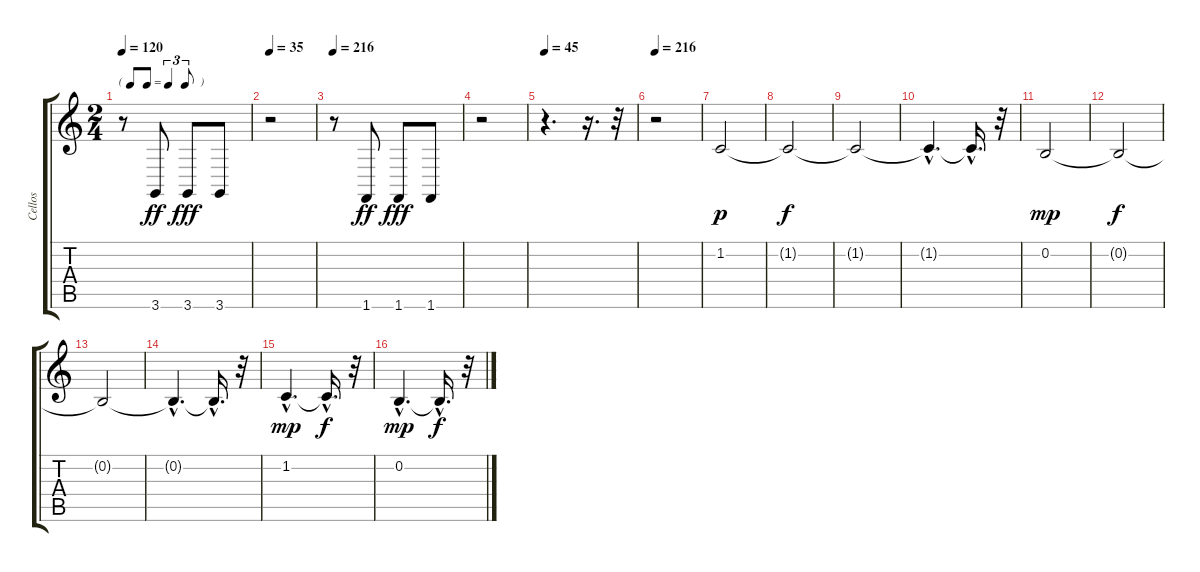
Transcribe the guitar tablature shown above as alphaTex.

\track ("Cellos" "Cellos") {instrument stringensemble1}
\staff {score tabs}
\tuning (E4 B3 G3 D3 A2 E2) {hide}
\ts (2 4)
\tf triplet8th
\tempo 120
\tempo 212
\tempo 120
\clef g2
\ks c
r.8{dy ff instrument stringensemble1} 3.6.8 3.6.8{dy fff} 3.6.8 |
\tempo 35
r.2 |
\tempo 216
r.8 1.6.8{dy ff} 1.6.8{dy fff} 1.6.8 |
r.2 |
\tempo 45
r.4{d} r.16{d} r.32 |
\tempo 216
r.2 |
1.2.2{dy p} |
1.2{t}.2{dy f} |
1.2{t}.2 |
1.2{hac t}.4{d} 1.2{hac t}.16{d} r.32 |
0.2.2{dy mp} |
0.2{t}.2{dy f} |
0.2{t}.2 |
0.2{hac t}.4{d} 0.2{hac t}.16{d} r.32 |
1.2{hac}.4{d dy mp} 1.2{hac t}.16{d dy f} r.32 |
0.2{hac}.4{d dy mp} 0.2{hac t}.16{d dy f} r.32
